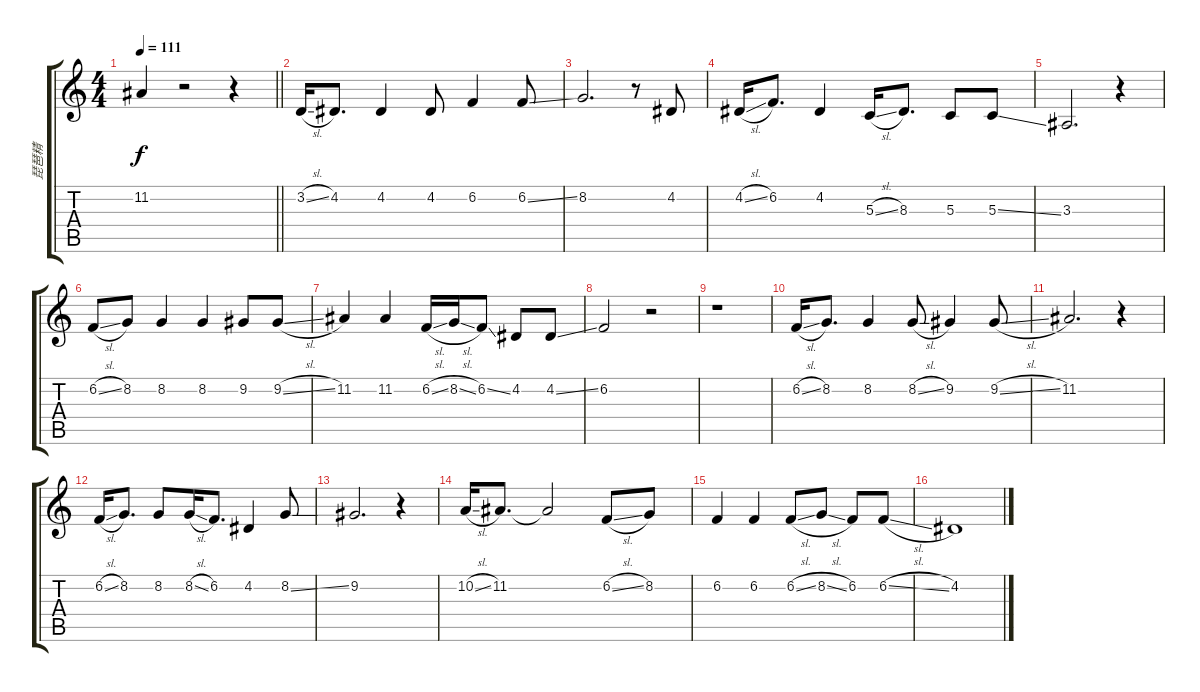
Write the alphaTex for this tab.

\track ("琵琶精" "琵琶精") {instrument violin}
\staff {score tabs}
\tuning (E4 B3 G3 D3 A2 E2) {hide}
\ts (4 4)
\tempo 111
\clef g2
\barLineRight lightlight
\ks c
11.2{t}.4{dy f volume 0} r.2 r.4 |
3.2{sl}.16{volume 10} 4.2.8{d} 4.2.4 4.2.8 6.2.4 6.2{ss}.8 |
8.2.2{d} r.8 4.2.8 |
4.2{sl}.16 6.2.8{d} 4.2.4 5.3{sl}.16 8.3.8{d} 5.3.8 5.3{ss}.8 |
3.3.2{d} r.4 |
6.2{sl}.8 8.2.8 8.2.4 8.2.4 9.2.8 9.2{sl}.8 |
11.2.4 11.2.4 6.2{sl}.16 8.2{sl}.16 6.2{ss}.8 4.2.8 4.2{ss}.8 |
6.2.2 r.2 |
r.1 |
6.2{sl}.16 8.2.8{d} 8.2.4 8.2{sl}.8 9.2.4 9.2{sl}.8 |
11.2.2{d} r.4 |
6.2{sl}.16 8.2.8{d} 8.2.8 8.2{sl}.16 6.2.8{d} 4.2.4 8.2{ss}.8 |
9.2.2{d} r.4 |
10.2{sl}.16 11.2.8{d} 11.2{t}.2 6.2{sl}.8 8.2.8 |
6.2.4 6.2.4 6.2{sl}.8 8.2{sl}.8 6.2.8 6.2{sl}.8 |
4.2.1{volume 2}
